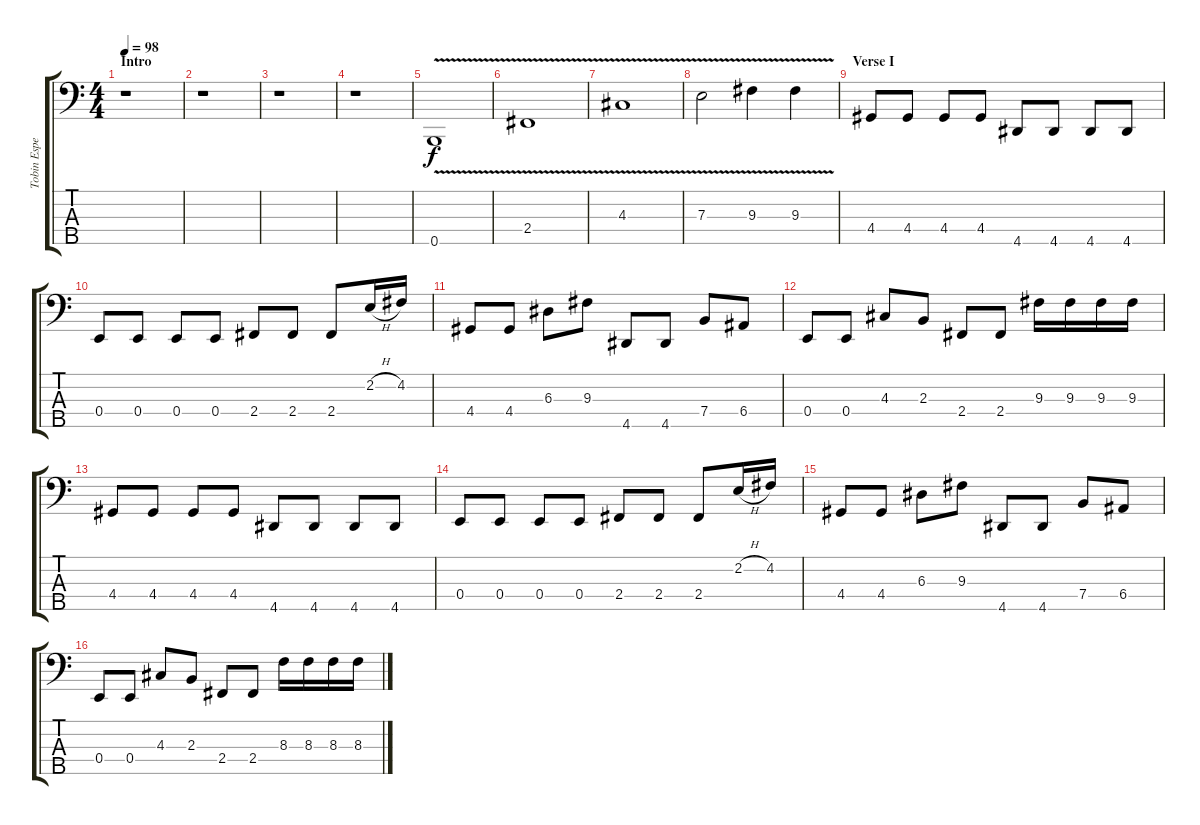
\track ("Tobin Esperance - Bass" "Tobin Espe") {instrument electricbassfinger}
\staff {score tabs}
\tuning (G2 D2 A1 E1 B0) {hide}
\ts (4 4)
\section ("" "Intro")
\tempo 98
\clef f4
\ks c
r.1{dy f instrument electricbassfinger} |
r.1 |
r.1 |
r.1 |
0.5{v}.1 |
2.4{v}.1 |
4.3{v}.1 |
7.3{v}.2 9.3{v}.4 9.3{v}.4 |
\section ("" "Verse I")
4.4.8 4.4.8 4.4.8 4.4.8 4.5.8 4.5.8 4.5.8 4.5.8 |
0.4.8 0.4.8 0.4.8 0.4.8 2.4.8 2.4.8 2.4.8 2.2{h}.16 4.2.16 |
4.4.8 4.4.8 6.3.8 9.3.8 4.5.8 4.5.8 7.4.8 6.4.8 |
0.4.8 0.4.8 4.3.8 2.3.8 2.4.8 2.4.8 9.3.16 9.3.16 9.3.16 9.3.16 |
4.4.8 4.4.8 4.4.8 4.4.8 4.5.8 4.5.8 4.5.8 4.5.8 |
0.4.8 0.4.8 0.4.8 0.4.8 2.4.8 2.4.8 2.4.8 2.2{h}.16 4.2.16 |
4.4.8 4.4.8 6.3.8 9.3.8 4.5.8 4.5.8 7.4.8 6.4.8 |
0.4.8 0.4.8 4.3.8 2.3.8 2.4.8 2.4.8 8.3.16 8.3.16 8.3.16 8.3.16
